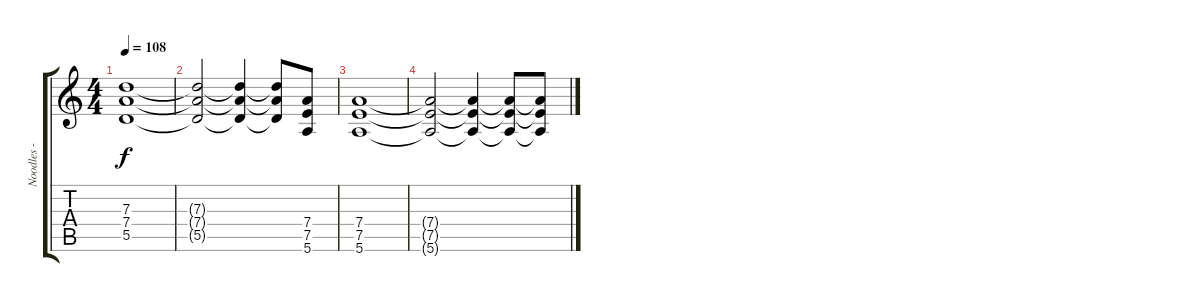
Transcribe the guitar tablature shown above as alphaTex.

\track ("Noodles - Guitar" "Noodles - ") {instrument distortionguitar}
\staff {score tabs}
\tuning (E4 B3 G3 D3 A2 E2) {hide}
\ts (4 4)
\tempo 108
\clef g2
\ks c
(7.3 7.4 5.5).1{dy f} |
(7.3{t} 7.4{t} 5.5{t}).2 (7.3{t} 7.4{t} 5.5{t}).4 (7.3{t} 7.4{t} 5.5{t}).8 (7.4 7.5 5.6).8 |
(7.4 7.5 5.6).1 |
(7.4{t} 7.5{t} 5.6{t}).2 (7.4{t} 7.5{t} 5.6{t}).4 (7.4{t} 7.5{t} 5.6{t}).8 (7.4{t} 7.5{t} 5.6{t}).8
